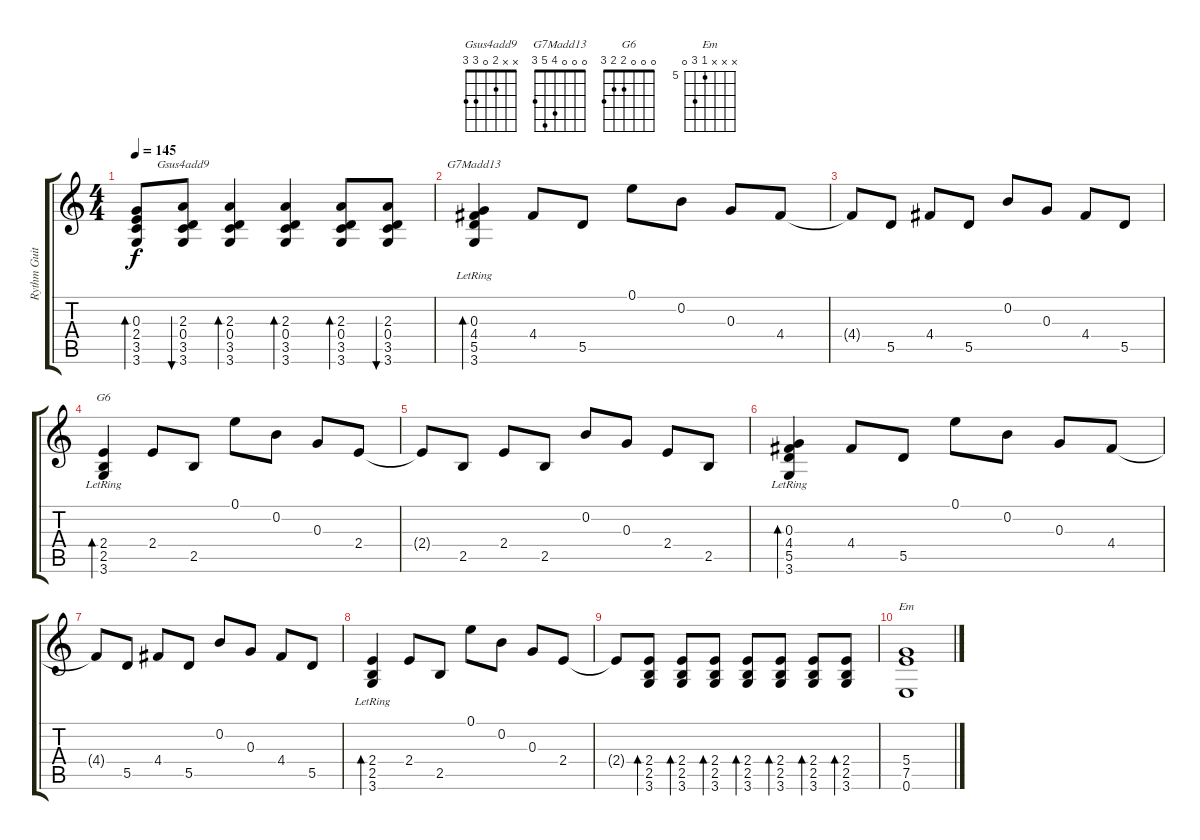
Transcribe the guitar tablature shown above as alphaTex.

\track ("Rythm Guitar 1" "Rythm Guit") {instrument acousticguitarnylon}
\staff {score tabs}
\tuning (E4 B3 G3 D3 A2 E2) {hide}
\chord ("Gsus4add9" x x 2 0 3 3)
\chord ("G7Madd13" 0 0 0 4 5 3)
\chord ("G6" 0 0 0 2 2 3)
\chord ("Em" x x x 5 7 0) {firstfret 5}
\ts (4 4)
\tempo 145
\clef g2
\ks c
(0.3 2.4 3.5 3.6).8{bd 60 dy f} (2.3 0.4 3.5 3.6).8{bu 60 ch "Gsus4add9"} (2.3 0.4 3.5 3.6).4{bd 60} (2.3 0.4 3.5 3.6).4{bd 60} (2.3 0.4 3.5 3.6).8{bd 60} (2.3 0.4 3.5 3.6).8{bu 60} |
(0.3{lr} 4.4{lr} 5.5{lr} 3.6{lr}).4{bd 60 ch "G7Madd13"} 4.4.8 5.5.8 0.1.8 0.2.8 0.3.8 4.4.8 |
4.4{t}.8 5.5.8 4.4.8 5.5.8 0.2.8 0.3.8 4.4.8 5.5.8 |
(2.4{lr} 2.5{lr} 3.6{lr}).4{bd 60 ch "G6"} 2.4.8 2.5.8 0.1.8 0.2.8 0.3.8 2.4.8 |
2.4{t}.8 2.5.8 2.4.8 2.5.8 0.2.8 0.3.8 2.4.8 2.5.8 |
(0.3{lr} 4.4{lr} 5.5{lr} 3.6{lr}).4{bd 60} 4.4.8 5.5.8 0.1.8 0.2.8 0.3.8 4.4.8 |
4.4{t}.8 5.5.8 4.4.8 5.5.8 0.2.8 0.3.8 4.4.8 5.5.8 |
(2.4{lr} 2.5{lr} 3.6{lr}).4{bd 60} 2.4.8 2.5.8 0.1.8 0.2.8 0.3.8 2.4.8 |
2.4{t}.8 (2.4 2.5 3.6).8{bd 60} (2.4 2.5 3.6).8{bd 60} (2.4 2.5 3.6).8{bd 60} (2.4 2.5 3.6).8{bd 60} (2.4 2.5 3.6).8{bd 60} (2.4 2.5 3.6).8{bd 60} (2.4 2.5 3.6).8{bd 60} |
(5.4 7.5 0.6).1{ch "Em"}
